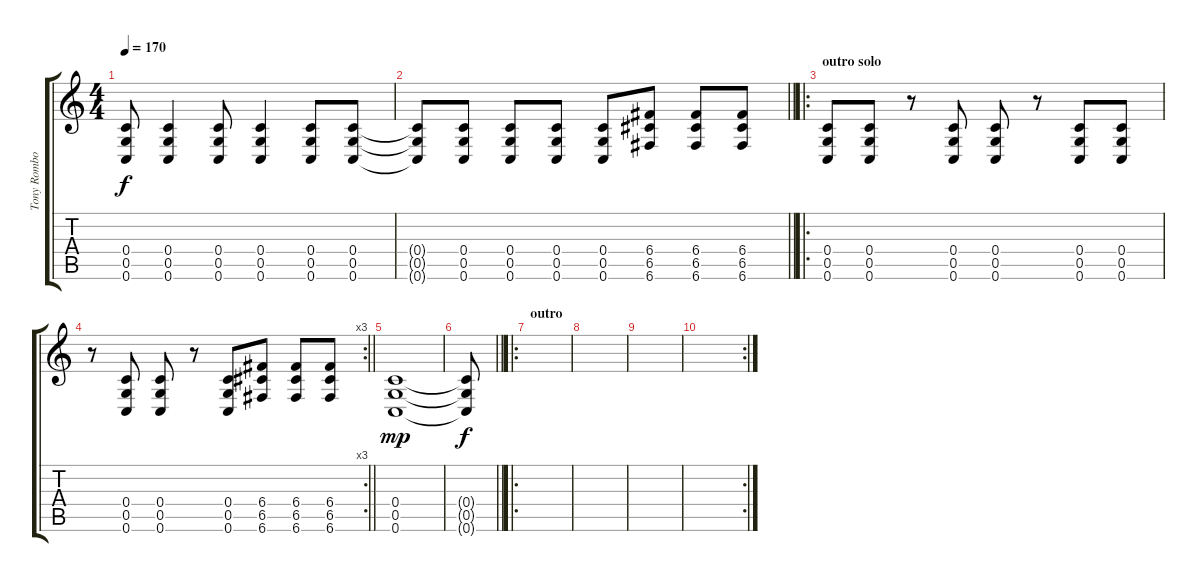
\track ("Tony Rombola - rythm" "Tony Rombo") {instrument distortionguitar}
\staff {score tabs}
\tuning (D4 A3 F3 C3 G2 C2) {hide}
\ts (4 4)
\tempo 170
\clef g2
\ks c
(0.4 0.5 0.6).8{dy f} (0.4 0.5 0.6).4 (0.4 0.5 0.6).8 (0.4 0.5 0.6).4 (0.4 0.5 0.6).8 (0.4 0.5 0.6).8 |
\barLineRight lightlight
(0.4{t} 0.5{t} 0.6{t}).8 (0.4 0.5 0.6).8 (0.4 0.5 0.6).8 (0.4 0.5 0.6).8 (0.4 0.5 0.6).8 (6.4 6.5 6.6).8 (6.4 6.5 6.6).8 (6.4 6.5 6.6).8 |
\ro
\section ("" "outro solo")
(0.4 0.5 0.6).8 (0.4 0.5 0.6).8 r.8 (0.4 0.5 0.6).8 (0.4 0.5 0.6).8 r.8 (0.4 0.5 0.6).8 (0.4 0.5 0.6).8 |
\rc 3
\barLineRight lightlight
r.8 (0.4 0.5 0.6).8 (0.4 0.5 0.6).8 r.8 (0.4 0.5 0.6).8 (6.4 6.5 6.6).8 (6.4 6.5 6.6).8 (6.4 6.5 6.6).8 |
(0.4 0.5 0.6).1{dy mp} |
\barLineRight lightlight
(0.4{t} 0.5{t} 0.6{t}).8{dy f} |
\ro
\section ("" "outro")
|
|
|
\rc 2
